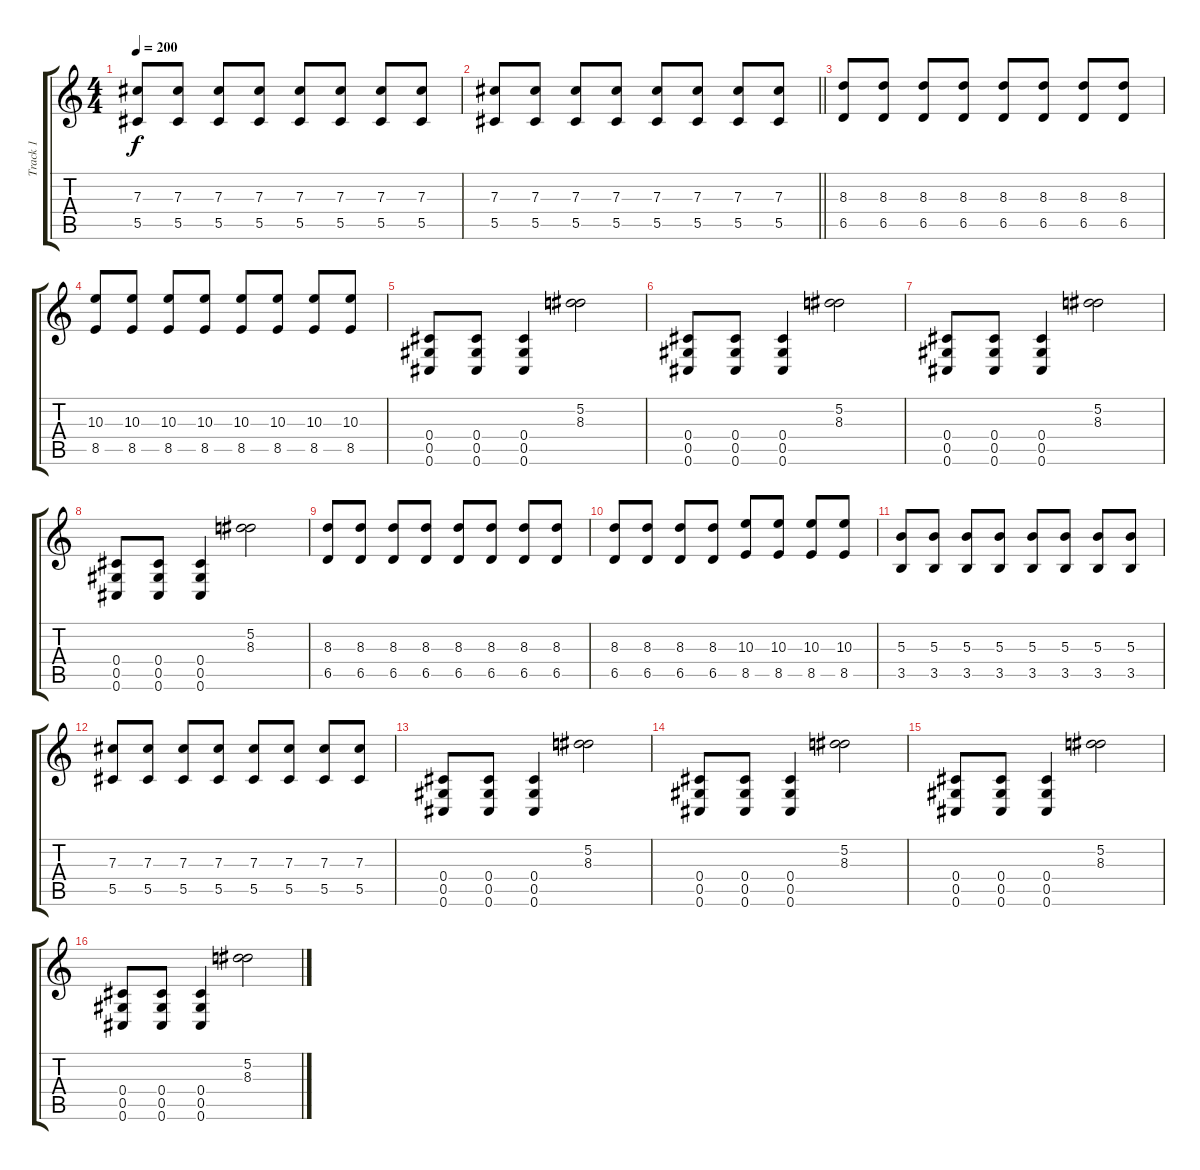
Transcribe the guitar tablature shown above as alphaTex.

\track ("Track 1" "Track 1") {instrument distortionguitar}
\staff {score tabs}
\tuning (Eb4 Bb3 Gb3 Db3 Ab2 Db2) {hide}
\ts (4 4)
\tempo 200
\clef g2
\ks c
(7.3 5.5).8{dy f} (7.3 5.5).8 (7.3 5.5).8 (7.3 5.5).8 (7.3 5.5).8 (7.3 5.5).8 (7.3 5.5).8 (7.3 5.5).8 |
\barLineRight lightlight
(7.3 5.5).8 (7.3 5.5).8 (7.3 5.5).8 (7.3 5.5).8 (7.3 5.5).8 (7.3 5.5).8 (7.3 5.5).8 (7.3 5.5).8 |
(8.3 6.5).8 (8.3 6.5).8 (8.3 6.5).8 (8.3 6.5).8 (8.3 6.5).8 (8.3 6.5).8 (8.3 6.5).8 (8.3 6.5).8 |
(10.3 8.5).8 (10.3 8.5).8 (10.3 8.5).8 (10.3 8.5).8 (10.3 8.5).8 (10.3 8.5).8 (10.3 8.5).8 (10.3 8.5).8 |
(0.4 0.5 0.6).8 (0.4 0.5 0.6).8 (0.4 0.5 0.6).4 (5.2 8.3).2 |
(0.4 0.5 0.6).8 (0.4 0.5 0.6).8 (0.4 0.5 0.6).4 (5.2 8.3).2 |
(0.4 0.5 0.6).8 (0.4 0.5 0.6).8 (0.4 0.5 0.6).4 (5.2 8.3).2 |
(0.4 0.5 0.6).8 (0.4 0.5 0.6).8 (0.4 0.5 0.6).4 (5.2 8.3).2 |
(8.3 6.5).8 (8.3 6.5).8 (8.3 6.5).8 (8.3 6.5).8 (8.3 6.5).8 (8.3 6.5).8 (8.3 6.5).8 (8.3 6.5).8 |
(8.3 6.5).8 (8.3 6.5).8 (8.3 6.5).8 (8.3 6.5).8 (10.3 8.5).8 (10.3 8.5).8 (10.3 8.5).8 (10.3 8.5).8 |
(5.3 3.5).8 (5.3 3.5).8 (5.3 3.5).8 (5.3 3.5).8 (5.3 3.5).8 (5.3 3.5).8 (5.3 3.5).8 (5.3 3.5).8 |
(7.3 5.5).8 (7.3 5.5).8 (7.3 5.5).8 (7.3 5.5).8 (7.3 5.5).8 (7.3 5.5).8 (7.3 5.5).8 (7.3 5.5).8 |
(0.4 0.5 0.6).8 (0.4 0.5 0.6).8 (0.4 0.5 0.6).4 (5.2 8.3).2 |
(0.4 0.5 0.6).8 (0.4 0.5 0.6).8 (0.4 0.5 0.6).4 (5.2 8.3).2 |
(0.4 0.5 0.6).8 (0.4 0.5 0.6).8 (0.4 0.5 0.6).4 (5.2 8.3).2 |
(0.4 0.5 0.6).8 (0.4 0.5 0.6).8 (0.4 0.5 0.6).4 (5.2 8.3).2
